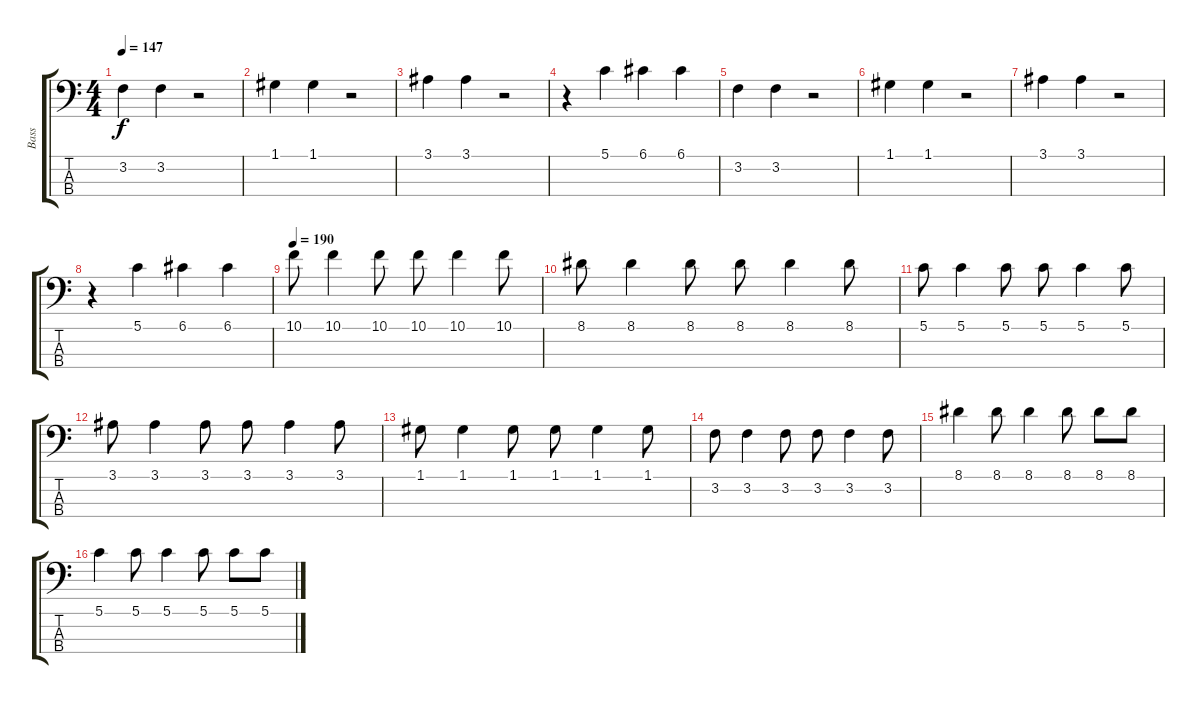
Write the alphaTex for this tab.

\track ("Bass" "Bass") {instrument electricbasspick}
\staff {score tabs}
\tuning (G2 D2 A1 E1) {hide}
\ts (4 4)
\tempo 147
\clef f4
\ks c
3.2.4{dy f} 3.2.4 r.2 |
1.1.4 1.1.4 r.2 |
3.1.4 3.1.4 r.2 |
r.4 5.1.4 6.1.4 6.1.4 |
3.2.4 3.2.4 r.2 |
1.1.4 1.1.4 r.2 |
3.1.4 3.1.4 r.2 |
r.4 5.1.4 6.1.4 6.1.4 |
\tempo 190
10.1.8 10.1.4 10.1.8 10.1.8 10.1.4 10.1.8 |
8.1.8 8.1.4 8.1.8 8.1.8 8.1.4 8.1.8 |
5.1.8 5.1.4 5.1.8 5.1.8 5.1.4 5.1.8 |
3.1.8 3.1.4 3.1.8 3.1.8 3.1.4 3.1.8 |
1.1.8 1.1.4 1.1.8 1.1.8 1.1.4 1.1.8 |
3.2.8 3.2.4 3.2.8 3.2.8 3.2.4 3.2.8 |
8.1.4 8.1.8 8.1.4 8.1.8 8.1.8 8.1.8 |
5.1.4 5.1.8 5.1.4 5.1.8 5.1.8 5.1.8
